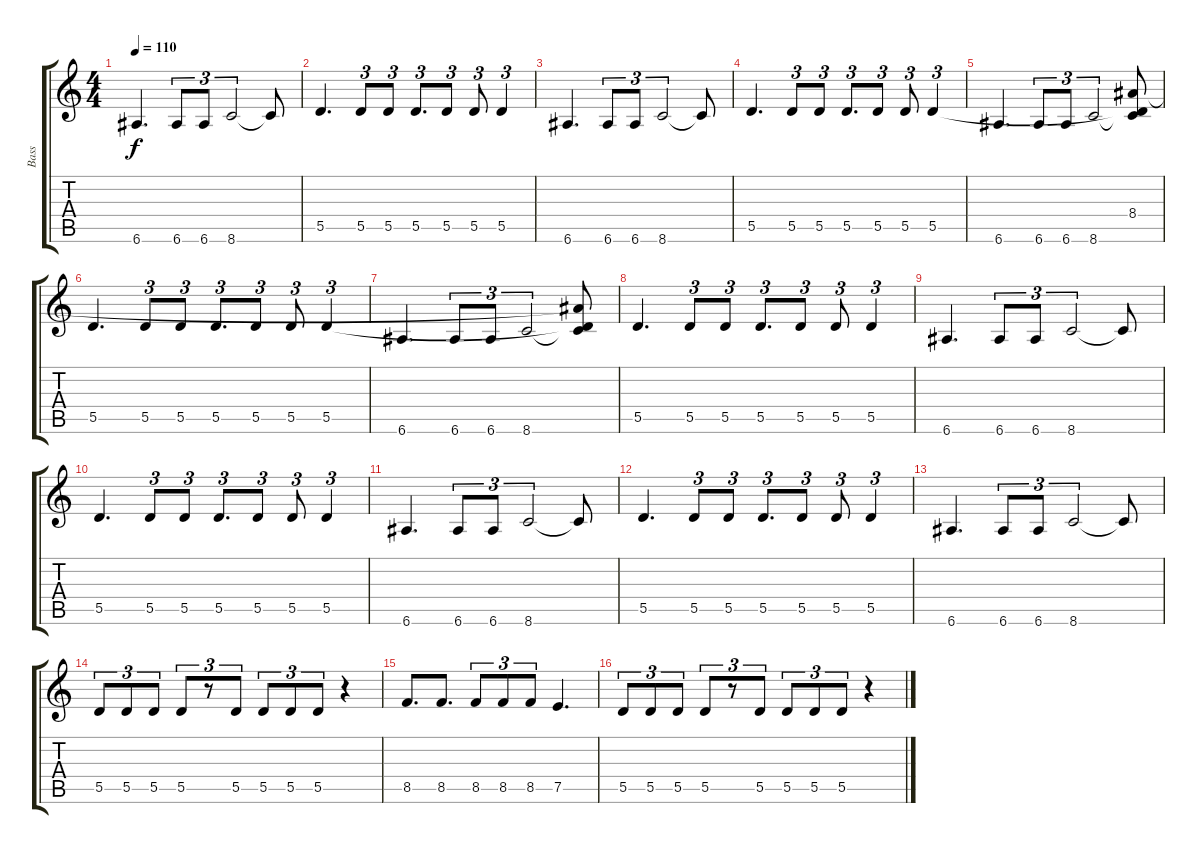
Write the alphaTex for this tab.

\track ("Bass" "Bass") {instrument electricbassfinger}
\staff {score tabs}
\tuning (E4 B3 G3 D3 A2 E2) {hide}
\ts (4 4)
\tempo 110
\clef g2
\ks c
6.6.4{d dy f} 6.6.8{tu (3 2)} 6.6.8{tu (3 2)} 8.6.2{tu (3 2)} 8.6{t}.8 |
5.5.4{d} 5.5.8{tu (3 2)} 5.5.8{tu (3 2)} 5.5.8{d tu (3 2)} 5.5.8{tu (3 2)} 5.5.8{tu (3 2)} 5.5.4{tu (3 2)} |
6.6.4{d} 6.6.8{tu (3 2)} 6.6.8{tu (3 2)} 8.6.2{tu (3 2)} 8.6{t}.8 |
5.5.4{d} 5.5.8{tu (3 2)} 5.5.8{tu (3 2)} 5.5.8{d tu (3 2)} 5.5.8{tu (3 2)} 5.5.8{tu (3 2)} 5.5.4{tu (3 2)} |
6.6.4{d} 6.6.8{tu (3 2)} 6.6.8{tu (3 2)} 8.6.2{tu (3 2)} (8.4 5.5{t} 8.6{t}).8 |
5.5.4{d} 5.5.8{tu (3 2)} 5.5.8{tu (3 2)} 5.5.8{d tu (3 2)} 5.5.8{tu (3 2)} 5.5.8{tu (3 2)} 5.5.4{tu (3 2)} |
6.6.4{d} 6.6.8{tu (3 2)} 6.6.8{tu (3 2)} 8.6.2{tu (3 2)} (8.4{t} 5.5{t} 8.6{t}).8 |
5.5.4{d} 5.5.8{tu (3 2)} 5.5.8{tu (3 2)} 5.5.8{d tu (3 2)} 5.5.8{tu (3 2)} 5.5.8{tu (3 2)} 5.5.4{tu (3 2)} |
6.6.4{d} 6.6.8{tu (3 2)} 6.6.8{tu (3 2)} 8.6.2{tu (3 2)} 8.6{t}.8 |
5.5.4{d} 5.5.8{tu (3 2)} 5.5.8{tu (3 2)} 5.5.8{d tu (3 2)} 5.5.8{tu (3 2)} 5.5.8{tu (3 2)} 5.5.4{tu (3 2)} |
6.6.4{d} 6.6.8{tu (3 2)} 6.6.8{tu (3 2)} 8.6.2{tu (3 2)} 8.6{t}.8 |
5.5.4{d} 5.5.8{tu (3 2)} 5.5.8{tu (3 2)} 5.5.8{d tu (3 2)} 5.5.8{tu (3 2)} 5.5.8{tu (3 2)} 5.5.4{tu (3 2)} |
6.6.4{d} 6.6.8{tu (3 2)} 6.6.8{tu (3 2)} 8.6.2{tu (3 2)} 8.6{t}.8 |
5.5.8{tu (3 2)} 5.5.8{tu (3 2)} 5.5.8{tu (3 2)} 5.5.8{tu (3 2)} r.8{tu (3 2)} 5.5.8{tu (3 2)} 5.5.8{tu (3 2)} 5.5.8{tu (3 2)} 5.5.8{tu (3 2)} r.4 |
8.5.8{d} 8.5.8{d} 8.5.8{tu (3 2)} 8.5.8{tu (3 2)} 8.5.8{tu (3 2)} 7.5.4{d} |
5.5.8{tu (3 2)} 5.5.8{tu (3 2)} 5.5.8{tu (3 2)} 5.5.8{tu (3 2)} r.8{tu (3 2)} 5.5.8{tu (3 2)} 5.5.8{tu (3 2)} 5.5.8{tu (3 2)} 5.5.8{tu (3 2)} r.4
